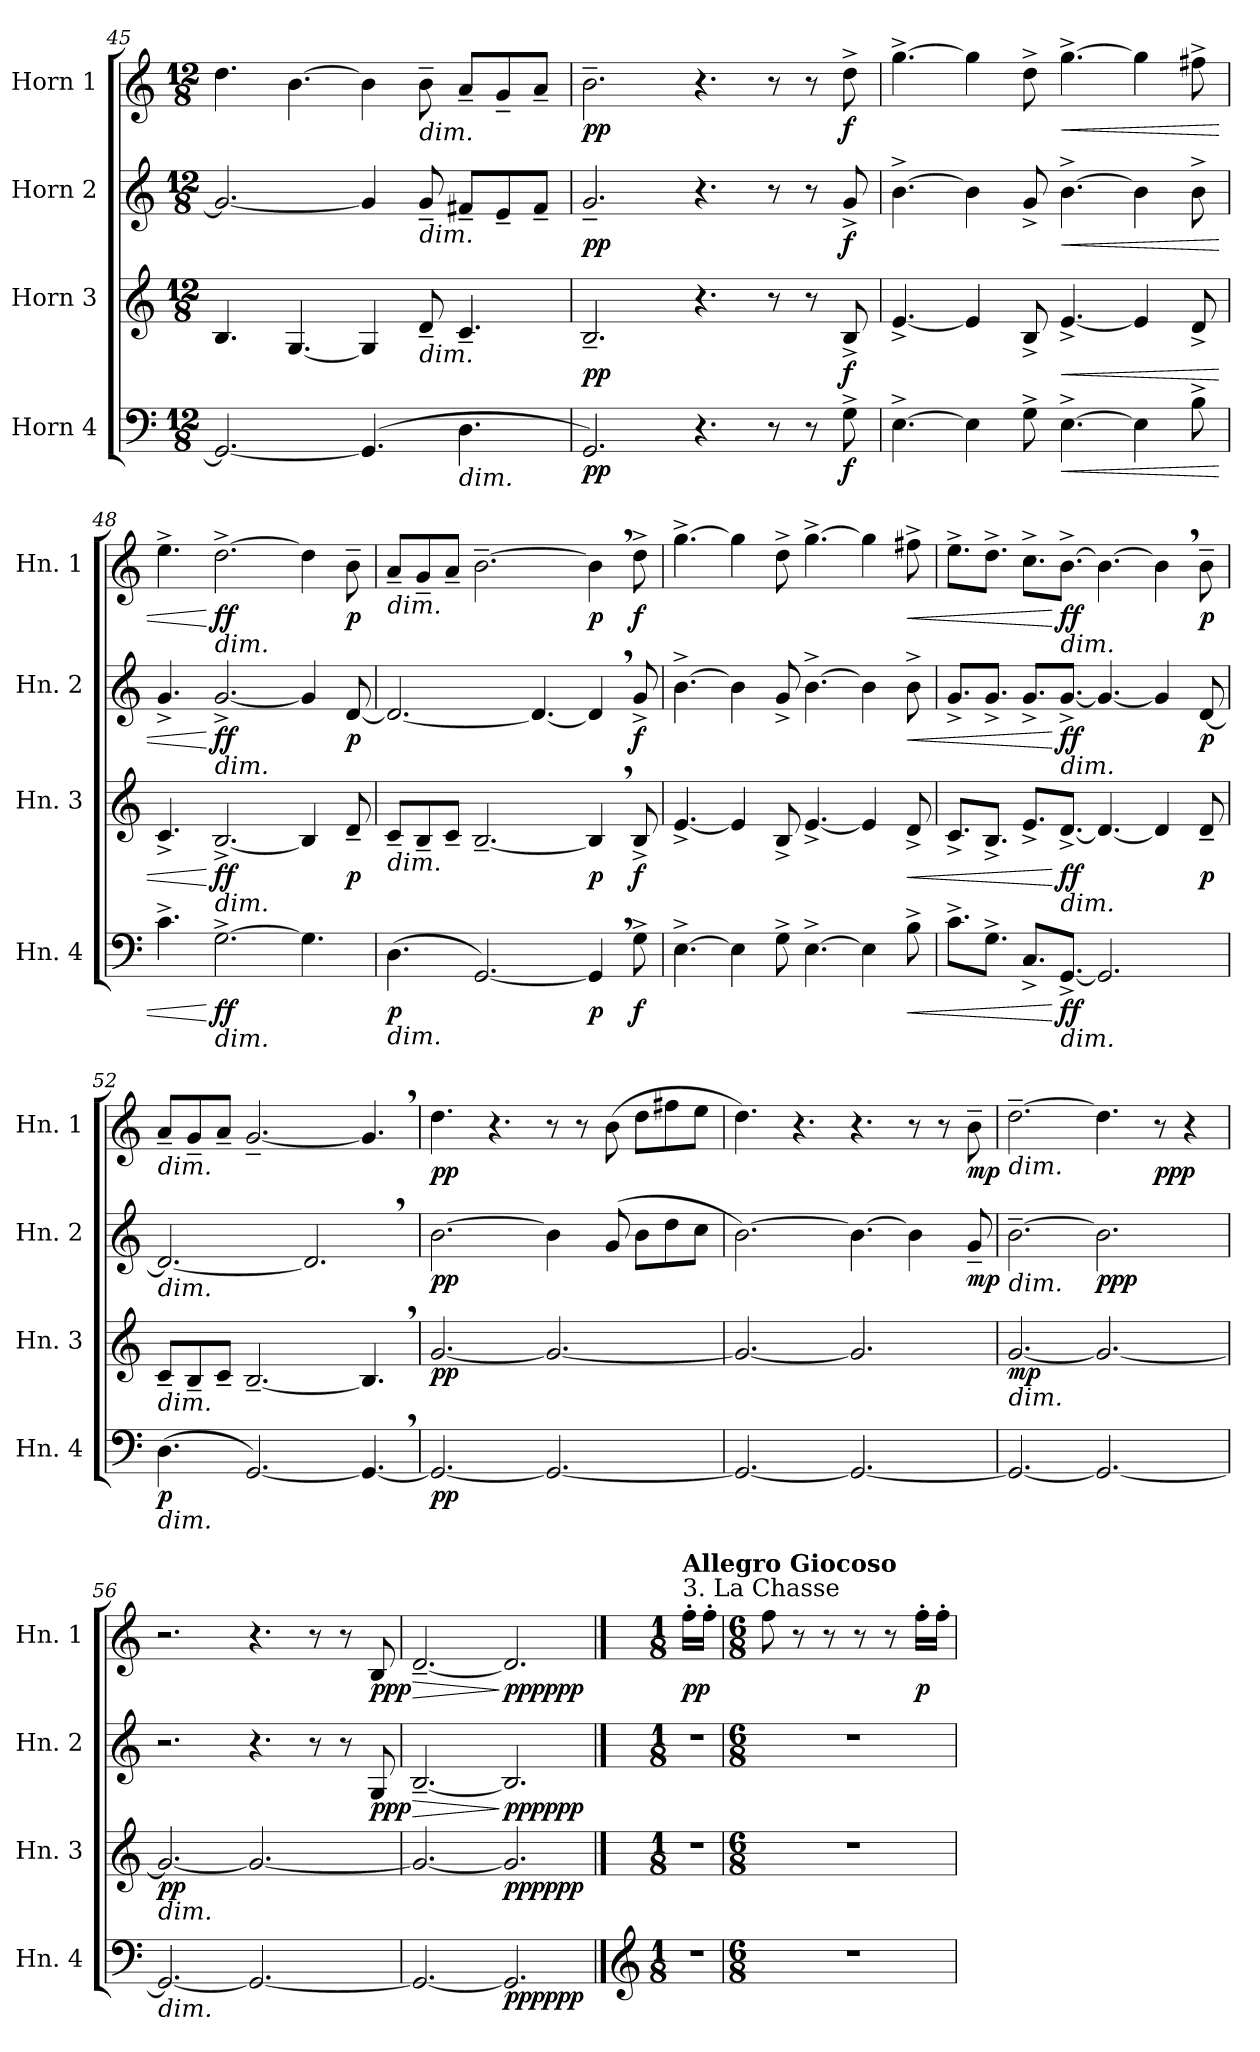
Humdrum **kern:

**kern	**dynam	**kern	**dynam	**kern	**dynam	**kern	**dynam
*part4	*part4	*part3	*part3	*part2	*part2	*part1	*part1
*staff4	*staff4	*staff3	*staff3	*staff2	*staff2	*staff1	*staff1
*I"Horn 4	*	*I"Horn 3	*	*I"Horn 2	*	*I"Horn 1	*
*I'Hn. 4	*	*I'Hn. 3	*	*I'Hn. 2	*	*I'Hn. 1	*
*clefF4	*	*clefG2	*	*clefG2	*	*clefG2	*
*ITrd4c7	*	*ITrd4c7	*	*ITrd4c7	*	*ITrd4c7	*
*k[b-]	*	*k[b-]	*	*k[b-]	*	*k[b-]	*
*M12/8	*	*M12/8	*	*M12/8	*	*M12/8	*
=45	=45	=45	=45	=45	=45	=45	=45
2.CC/_	.	4.E/	.	2.c/_	.	4.g\	.
.	.	[4.C/	.	.	.	[4.e\	.
(>4.CC/]	.	4C/]	.	4c/]	.	4e\]	.
!	!	!	!	!	!	!LO:TX:b:i:t=dim.	!
!	!	!	!	!LO:TX:b:i:t=dim.	!	!	!
!	!	!LO:TX:b:i:t=dim.	!	!	!	!	!
.	.	8G~/	.	8c~/	.	8e~\	.
!LO:TX:b:i:t=dim.	!	!	!	!	!	!	!
4.GG\	.	4.F~/	.	8Bn~/L	.	8d~/L	.
.	.	.	.	8A~/	.	8c~/	.
.	.	.	.	8B~/J	.	8d~/J	.
=46	=46	=46	=46	=46	=46	=46	=46
!	!LO:DY:b	!	!LO:DY:b	!	!LO:DY:b	!	!LO:DY:b
2.CC/)	pp	2.E~/	pp	2.c~/	pp	2.e~\	pp
4.r	.	4.r	.	4.r	.	4.r	.
8r	.	8r	.	8r	.	8r	.
8r	.	8r	.	8r	.	8r	.
!	!LO:DY:b	!	!LO:DY:b	!	!LO:DY:b	!	!LO:DY:b
8C^\	f	8E^/	f	8c^/	f	8g^\	f
!!LO:LB:g=z
=47	=47	=47	=47	=47	=47	=47	=47
[4.AA^\	.	[4.A^/	.	[4.e^\	.	[4.cc^\	.
4AA\]	.	4A/]	.	4e\]	.	4cc\]	.
8C^\	.	8E^/	.	8c^/	.	8g^\	.
!	!LO:HP:b	!	!LO:HP:b	!	!LO:HP:b	!	!LO:HP:b
[4.AA^\	<	[4.A^/	<	[4.e^\	<	[4.cc^\	<
4AA\]	.	4A/]	.	4e\]	.	4cc\]	.
8E^\	.	8G^/	.	8e^\	.	8bn^\	.
=48	=48	=48	=48	=48	=48	=48	=48
4.F^\	.	4.F^/	.	4.c^/	.	4.a^\	.
!	!	!	!	!	!	!LO:TX:b:i:t=dim.	!
!	!	!	!	!LO:TX:b:i:t=dim.	!	!	!
!	!	!LO:TX:b:i:t=dim.	!	!	!	!	!
!LO:TX:b:i:t=dim.	!	!	!	!	!	!	!
!	!LO:DY:n=1:b	!	!LO:DY:n=1:b	!	!LO:DY:n=1:b	!	!LO:DY:n=1:b
[2.C^\	[ ff	[2.E^/	[ ff	[2.c^/	[ ff	[2.g^\	[ ff
4.C\]	.	4E/]	.	4c/]	.	4g\]	.
!	!	!	!LO:DY:n=2:b	!	!LO:DY:n=2:b	!	!LO:DY:n=2:b
.	.	8G~/	p	[8G/	p	8e~\	p
=49	=49	=49	=49	=49	=49	=49	=49
!	!	!	!	!	!	!LO:TX:b:i:t=dim.	!
!	!	!LO:TX:b:i:t=dim.	!	!	!	!	!
!LO:TX:b:i:t=dim.	!	!	!	!	!	!	!
!	!LO:DY:b	!	!	!	!	!	!
(>4.GG\	p	8F~/L	.	2.G/_	.	8d~/L	.
.	.	8E~/	.	.	.	8c~/	.
.	.	8F~/J	.	.	.	8d~/J	.
[2.CC/)	.	[2.E~/	.	.	.	[2.e~\	.
.	.	.	.	4.G/_	.	.	.
!	!LO:DY:b	!	!LO:DY:b	!	!	!	!LO:DY:b
4CC,/]	p	4E,/]	p	4G,/]	.	4e,\]	p
!	!LO:DY:b	!	!LO:DY:b	!	!LO:DY:b	!	!LO:DY:b
8C^\	f	8E^/	f	8c^/	f	8g^\	f
=50	=50	=50	=50	=50	=50	=50	=50
[4.AA^\	.	[4.A^/	.	[4.e^\	.	[4.cc^\	.
4AA\]	.	4A/]	.	4e\]	.	4cc\]	.
8C^\	.	8E^/	.	8c^/	.	8g^\	.
[4.AA^\	.	[4.A^/	.	[4.e^\	.	[4.cc^\	.
4AA\]	.	4A/]	.	4e\]	.	4cc\]	.
!	!LO:HP:b	!	!LO:HP:b	!	!LO:HP:b	!	!LO:HP:b
8E^\	<	8G^/	<	8e^\	<	8bn^\	<
=51	=51	=51	=51	=51	=51	=51	=51
8.F^\L	.	8.F^/L	.	8.c^/L	.	8.a^\L	.
8.C^\J	.	8.E^/J	.	8.c^/J	.	8.g^\J	.
8.FF^/L	.	8.A^/L	.	8.c^/L	.	8.f^\L	.
!	!	!	!	!	!	!LO:TX:b:i:t=dim.	!
!	!	!	!	!LO:TX:b:i:t=dim.	!	!	!
!	!	!LO:TX:b:i:t=dim.	!	!	!	!	!
!LO:TX:b:i:t=dim.	!	!	!	!	!	!	!
!	!LO:DY:n=1:b	!	!LO:DY:n=1:b	!	!LO:DY:n=1:b	!	!LO:DY:n=1:b
[8.CC^/J	[ ff	[8.G^/J	[ ff	[8.c^/J	[ ff	[8.e^\J	[ ff
2.CC/]	.	4.G/_	.	4.c/_	.	4.e\_	.
.	.	4G/]	.	4c/]	.	4e,\]	.
!	!	!	!LO:DY:n=2:b	!	!LO:DY:n=2:b	!	!LO:DY:n=2:b
.	.	8G~/	p	[8G/	p	8e~\	p
!!LO:LB:g=z
=52	=52	=52	=52	=52	=52	=52	=52
!	!	!	!	!	!	!LO:TX:b:i:t=dim.	!
!	!	!	!	!LO:TX:b:i:t=dim.	!	!	!
!	!	!LO:TX:b:i:t=dim.	!	!	!	!	!
!LO:TX:b:i:t=dim.	!	!	!	!	!	!	!
!	!LO:DY:b	!	!	!	!	!	!
(>4.GG\	p	8F~/L	.	2.G/_	.	8d~/L	.
.	.	8E~/	.	.	.	8c~/	.
.	.	8F~/J	.	.	.	8d~/J	.
[2.CC/)	.	[2.E~/	.	.	.	[2.c~/	.
.	.	.	.	2.G,/]	.	.	.
4.CC,/_	.	4.E,/]	.	.	.	4.c,/]	.
=53	=53	=53	=53	=53	=53	=53	=53
!	!LO:DY:b	!	!LO:DY:b	!	!LO:DY:b	!	!LO:DY:b
2.CC/_	pp	[2.c/	pp	[2.e\	pp	4.g\	pp
.	.	.	.	.	.	4.r	.
2.CC/_	.	2.c/_	.	4e\]	.	8r	.
.	.	.	.	.	.	8r	.
.	.	.	.	(>8c/	.	(>8e\	.
.	.	.	.	8e\L	.	8g\L	.
.	.	.	.	8g\	.	8bn\	.
.	.	.	.	8f\J	.	8a\J	.
=54	=54	=54	=54	=54	=54	=54	=54
2.CC/_	.	2.c/_	.	[2.e\)	.	4.g\)	.
.	.	.	.	.	.	4.r	.
2.CC/_	.	2.c/]	.	4.e\_	.	4.r	.
.	.	.	.	4e\]	.	8r	.
.	.	.	.	.	.	8r	.
!	!	!	!	!	!LO:DY:b	!	!LO:DY:b
.	.	.	.	8c~/	mp	8e~\	mp
=55	=55	=55	=55	=55	=55	=55	=55
!	!	!	!	!	!	!LO:TX:b:i:t=dim.	!
!	!	!	!	!LO:TX:b:i:t=dim.	!	!	!
!	!	!LO:TX:b:i:t=dim.	!	!	!	!	!
!	!	!	!LO:DY:b	!	!	!	!
2.CC/_	.	[2.c/	mp	[2.e~\	.	[2.g~\	.
!	!	!	!	!	!LO:DY:b	!	!
2.CC/_	.	2.c/_	.	2.e\]	ppp	4.g\]	.
!	!	!	!	!	!	!	!LO:DY:b
.	.	.	.	.	.	8r	ppp
.	.	.	.	.	.	4r	.
=56	=56	=56	=56	=56	=56	=56	=56
!	!	!LO:TX:b:i:t=dim.	!	!	!	!	!
!LO:TX:b:i:t=dim.	!	!	!	!	!	!	!
!	!	!	!LO:DY:b	!	!	!	!
2.CC/_	.	2.c/_	pp	2.r	.	2.r	.
2.CC/_	.	2.c/_	.	4.r	.	4.r	.
.	.	.	.	8r	.	8r	.
.	.	.	.	8r	.	8r	.
!	!	!	!	!	!LO:DY:b	!	!LO:DY:b
.	.	.	.	8C/	ppp	8E/	ppp
=57	=57	=57	=57	=57	=57	=57	=57
!	!	!	!	!	!LO:HP:b	!	!LO:HP:b
2.CC/_	.	2.c/_	.	[2.E~/	>	[2.G~/	>
!	!LO:DY:b	!	!LO:DY:b	!	!LO:DY:n=1:b	!	!LO:DY:n=1:b
2.CCZ/]	pppppp	2.cZ/]	pppppp	2.EZ/]	] pppppp	2.GZ/]	] pppppp
!!LO:PB:g=z
==58	==58	==58	==58	==58	==58	==58	==58
*clefG2	*	*	*	*	*	*	*
*M1/8	*	*M1/8	*	*M1/8	*	*M1/8	*
!	!	!	!	!	!	!LO:TX:t=3. La Chasse	!
!	!	!	!	!	!	!LO:TX:a:B:t=Allegro Giocoso	!
!	!	!	!	!	!	!	!LO:DY:b
8r	.	8r	.	8r	.	16b-'\LL	pp
.	.	.	.	.	.	16b-'\JJ	.
=59	=59	=59	=59	=59	=59	=59	=59
*M6/8	*	*M6/8	*	*M6/8	*	*M6/8	*
2.r	.	2.r	.	2.r	.	8b-\	.
.	.	.	.	.	.	8r	.
.	.	.	.	.	.	8r	.
.	.	.	.	.	.	8r	.
.	.	.	.	.	.	8r	.
!	!	!	!	!	!	!	!LO:DY:b
.	.	.	.	.	.	16b-'\LL	p
.	.	.	.	.	.	16b-'\JJ	.
=	=	=	=	=	=	=	=
*-	*-	*-	*-	*-	*-	*-	*-
